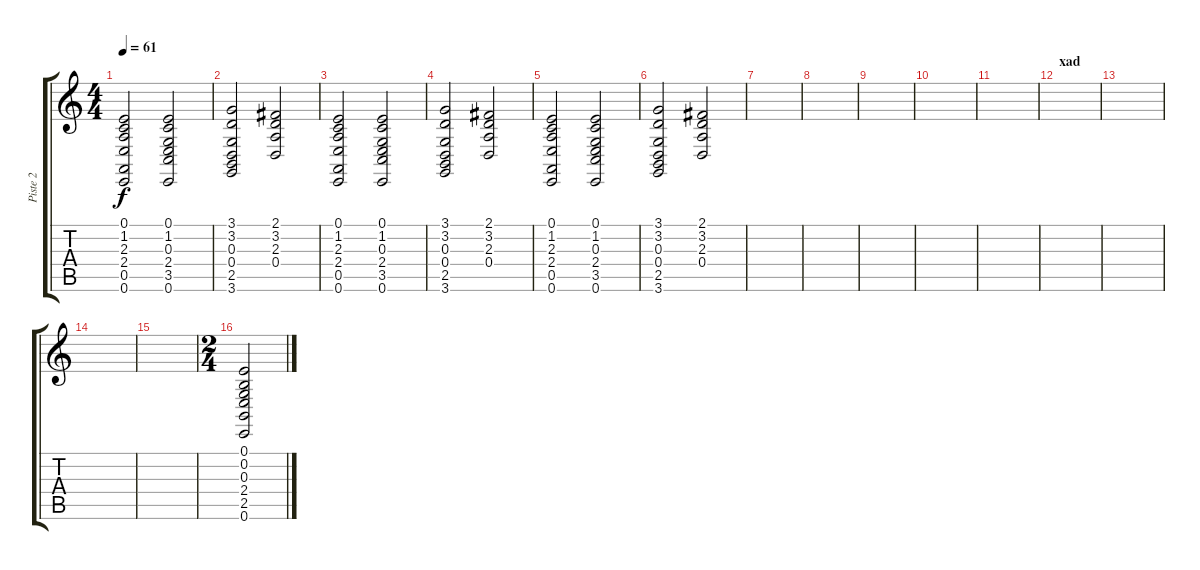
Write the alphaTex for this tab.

\track ("Piste 2" "Piste 2") {instrument choiraahs}
\staff {score tabs}
\tuning (E4 B3 G3 D3 A2 E2) {hide}
\ts (4 4)
\tempo 61
\clef g2
\ks c
(0.1 1.2 2.3 2.4 0.5 0.6).2{dy f instrument choiraahs} (0.1 1.2 0.3 2.4 3.5 0.6).2 |
(3.1 3.2 0.3 0.4 2.5 3.6).2 (2.1 3.2 2.3 0.4).2 |
(0.1 1.2 2.3 2.4 0.5 0.6).2 (0.1 1.2 0.3 2.4 3.5 0.6).2 |
(3.1 3.2 0.3 0.4 2.5 3.6).2 (2.1 3.2 2.3 0.4).2 |
(0.1 1.2 2.3 2.4 0.5 0.6).2 (0.1 1.2 0.3 2.4 3.5 0.6).2 |
(3.1 3.2 0.3 0.4 2.5 3.6).2 (2.1 3.2 2.3 0.4).2 |
|
|
|
|
|
\section ("" "xad")
|
|
|
|
\ts (2 4)
(0.1 0.2 0.3 2.4 2.5 0.6).2
